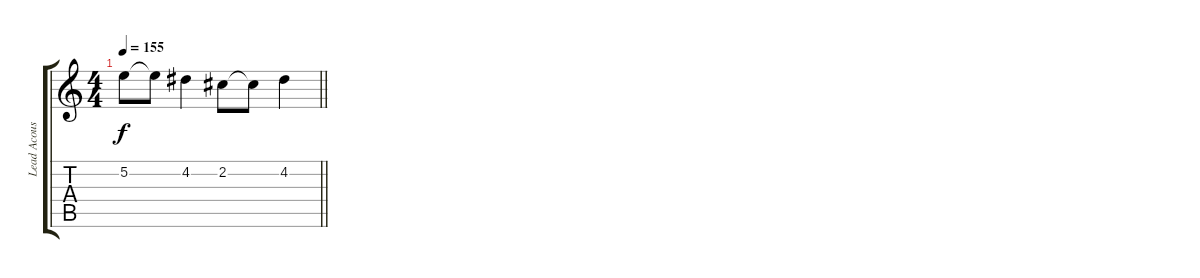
\track ("Lead Acoustic" "Lead Acous") {instrument acousticguitarsteel}
\staff {score tabs}
\tuning (E4 B3 G3 D3 A2 E2) {hide}
\ts (4 4)
\tempo 155
\clef g2
\barLineRight lightlight
\ks c
5.2.8{dy f} 5.2{t}.8 4.2.4 2.2.8 2.2{t}.8 4.2.4
